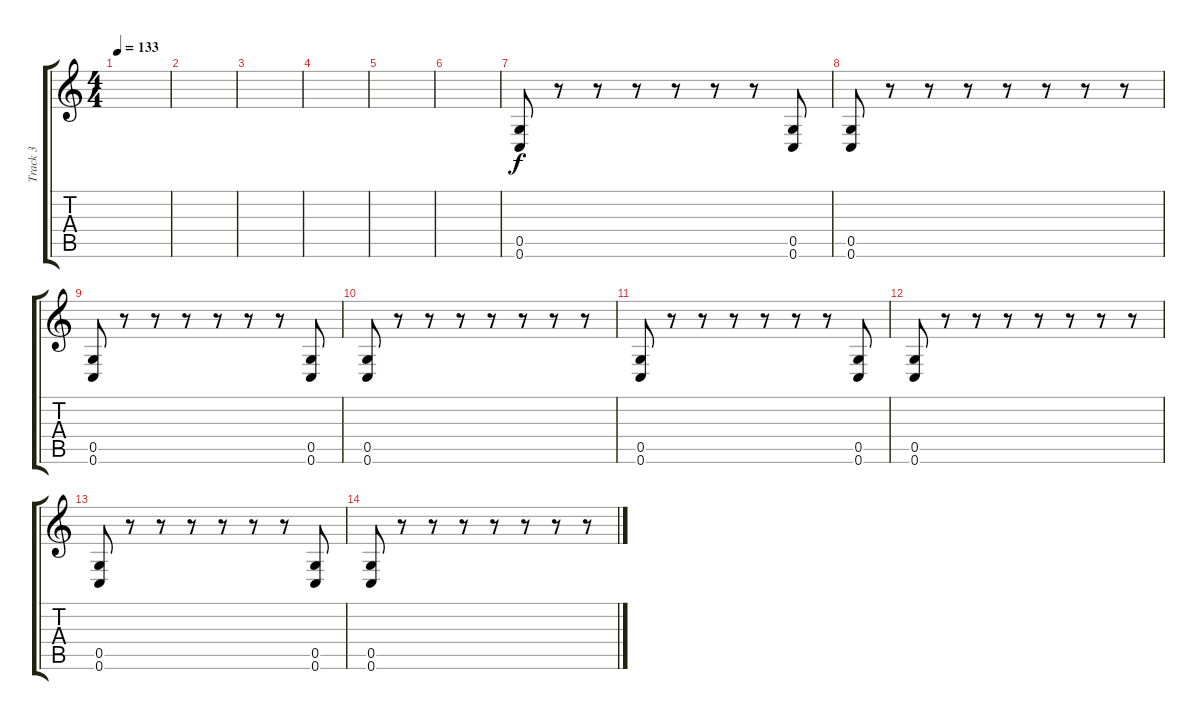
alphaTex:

\track ("Track 3" "Track 3") {instrument distortionguitar}
\staff {score tabs}
\tuning (D4 A3 F3 C3 G2 C2) {hide}
\ts (4 4)
\tempo 133
\clef g2
\ks c
|
|
|
|
|
|
(0.5 0.6).8 r.8 r.8 r.8 r.8 r.8 r.8 (0.5 0.6).8 |
(0.5 0.6).8 r.8 r.8 r.8 r.8 r.8 r.8 r.8 |
(0.5 0.6).8 r.8 r.8 r.8 r.8 r.8 r.8 (0.5 0.6).8 |
(0.5 0.6).8 r.8 r.8 r.8 r.8 r.8 r.8 r.8 |
(0.5 0.6).8 r.8 r.8 r.8 r.8 r.8 r.8 (0.5 0.6).8 |
(0.5 0.6).8 r.8 r.8 r.8 r.8 r.8 r.8 r.8 |
(0.5 0.6).8 r.8 r.8 r.8 r.8 r.8 r.8 (0.5 0.6).8 |
(0.5 0.6).8 r.8 r.8 r.8 r.8 r.8 r.8 r.8
